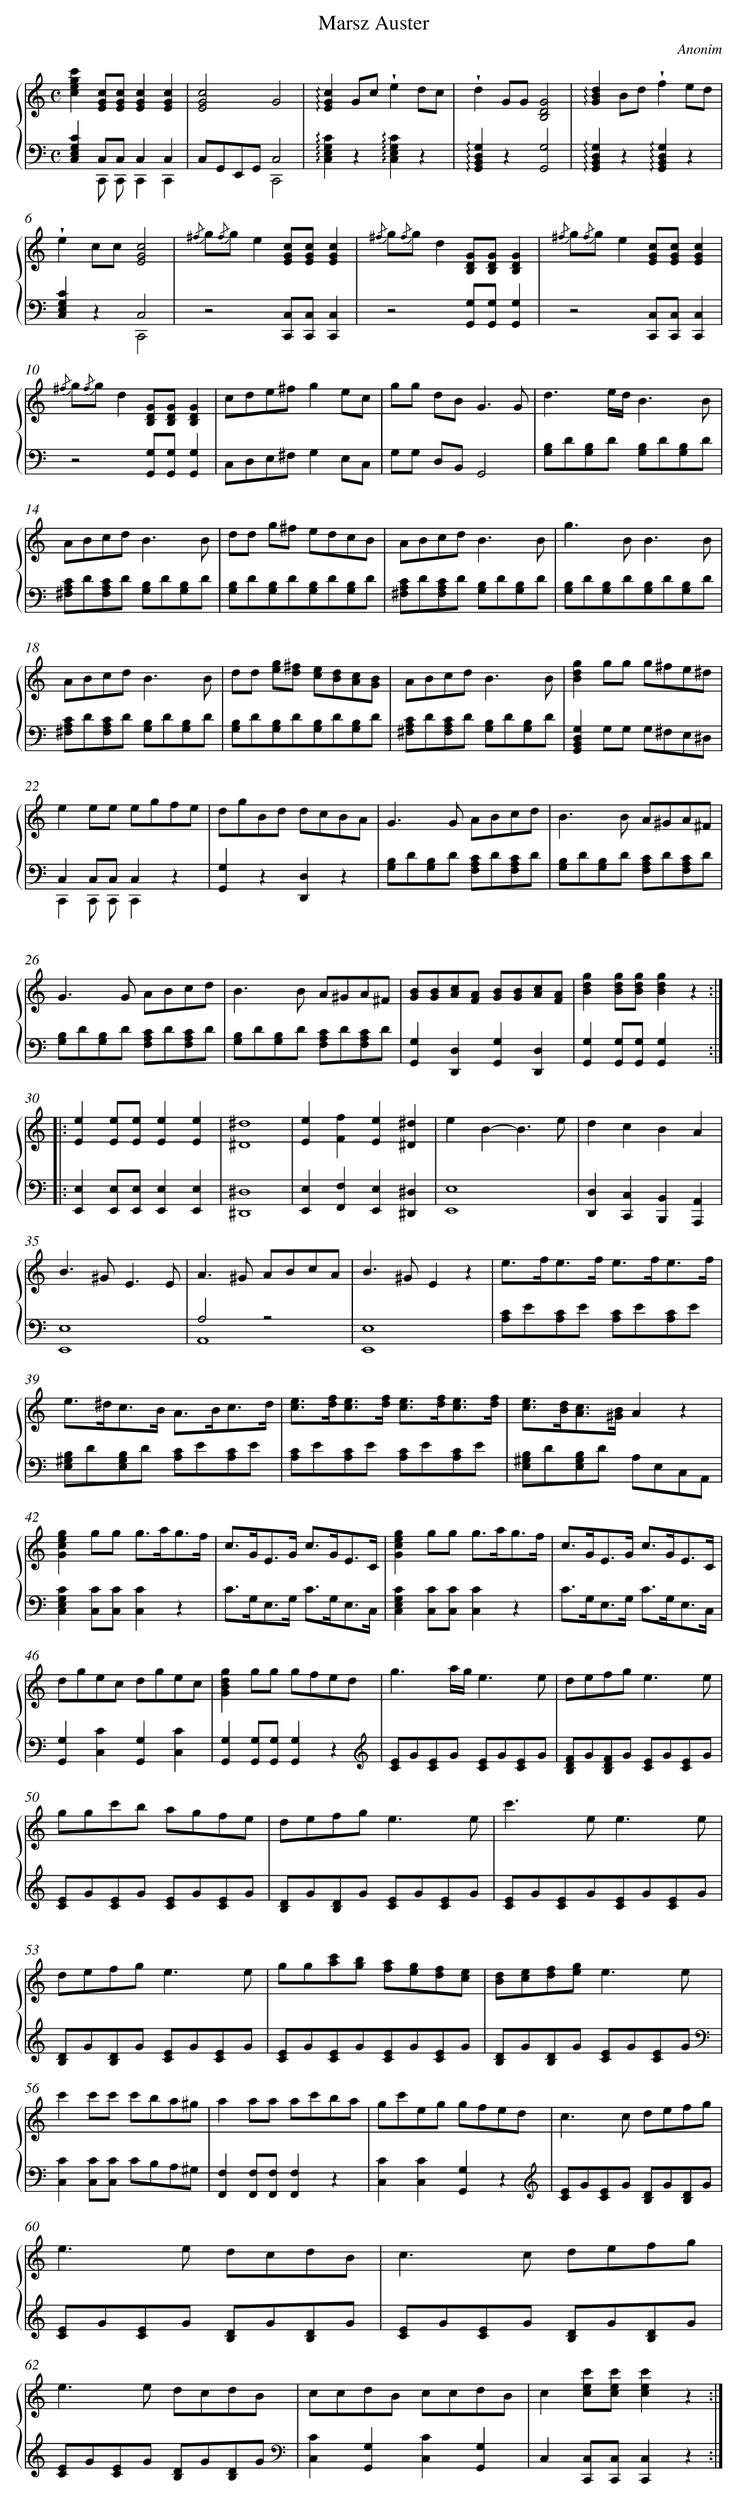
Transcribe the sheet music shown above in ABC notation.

X:1
T: Marsz Auster
C: Anonim
L: 1/8
M: C
%%staves {1 2}
V: 1 clef=treble
V: 2 clef=bass
K: C
[V:1] [c'2g2e2c2][cGE][cGE][c2G2E2][c2G2E2] |
[V:2] [C2G,2E,2C,2]C,C,C,2C,2 & x2C,, C,,C,,2C,,2 |
[V:1] [c4G4E4]G4 |
[V:2] C,G,,E,,G,,C,4 & x4C,,4 |
[V:1] !arpeggio![c2G2E2]Gc!wedge!e2dc |
[V:2] !arpeggio![C2G,2E,2C,2]z2!arpeggio![C2G,2E,2C,2]z2 |
[V:1] !wedge!d2GG[G4D4B,4] |
[V:2] !arpeggio![G,2D,2B,,2G,,2]z2[G,4G,,4] |
[V:1] !arpeggio![d2B2G2]Bd!wedge!f2ed |
[V:2] !arpeggio![G,2D,2B,,2G,,2]z2!arpeggio![G,2D,2B,,2G,,2]z2 |
[V:1] !wedge!e2cc[c4G4E4] |
[V:2] [C2G,2E,2C,2]z2C,4 & x4C,,4 |
[V:1] {/^f} g{/f}ge2[cGE][cGE][c2G2E2] |
[V:2] z4[C,C,,][C,C,,][C,2C,,2] |
[V:1] {/^f} g{/f}gd2[GDB,][GDB,][G2D2B,2] |
[V:2] z4[G,G,,][G,G,,][G,2G,,2] |
[V:1] {/^f} g{/f}ge2[cGE][cGE][c2G2E2] |
[V:2] z4[C,C,,][C,C,,][C,2C,,2] |
[V:1] {/^f} g{/f}gd2[GDB,][GDB,][G2D2B,2] |
[V:2] z4[G,G,,][G,G,,][G,2G,,2] |
[V:1] cde^fg2ec |
[V:2] C,D,E,^F,G,2E,C, |
[V:1] gg dB2<G2G |
[V:2] G,G, D,B,,G,,4 |
[V:1] d3e/d/B3B |
[V:2] [B,G,]D[B,G,]D [B,G,]D[B,G,]D |
[V:1] ABcd2<B2B |
[V:2] [CA,^F,]D[CA,F,]D [B,G,]D[B,G,]D |
[V:1] dd g^f edcB |
[V:2] [B,G,]D[B,G,]D[B,G,]D[B,G,]D |
[V:1] ABcd2<B2B |
[V:2] [CA,^F,]D[CA,F,]D [B,G,]D[B,G,]D |
[V:1] g2>B2B3B |
[V:2] [B,G,]D[B,G,]D[B,G,]D[B,G,]D |
[V:1] ABcd2<B2B |
[V:2] [CA,^F,]D[CA,F,]D [B,G,]D[B,G,]D |
[V:1] dd [ge][^fd] [ec][dB][cA][BG] |
[V:2] [B,G,]D[B,G,]D[B,G,]D[B,G,]D |
[V:1] ABcd2<B2B |
[V:2] [CA,^F,]D[CA,F,]D [B,G,]D[B,G,]D |
[V:1] [g2d2B2]gg g^fe^d |
[V:2] [G,2D,2B,,2G,,2]G,G, G,^F,E,^D, |
[V:1] e2ee egfe |
[V:2] C,2C,C,C,2z2 & C,,2C,, C,,C,,2x2 |
[V:1] dgBd dcBA |
[V:2] [G,2G,,2]z2[D,2D,,2]z2 |
[V:1] G2>G2 ABcd |
[V:2] [B,G,]D[B,G,]D [CA,F,]D[CA,F,]D |
[V:1] B2>B2 A^GA^F |
[V:2] [B,G,]D[B,G,]D [CA,F,]D[CA,F,]D |
[V:1] G2>G2 ABcd |
[V:2] [B,G,]D[B,G,]D [CA,F,]D[CA,F,]D |
[V:1] B2>B2 A^GA^F |
[V:2] [B,G,]D[B,G,]D [CA,F,]D[CA,F,]D |
[V:1] [BG][BG][cA][AF] [BG][BG][cA][AF] |
[V:2] [G,2G,,2][D,2D,,2][G,2G,,2][D,2D,,2] |
[V:1] [g2d2B2][gdB][gdB][g2d2B2]z2 :|]|:
[V:2] [G,2G,,2][G,G,,][G,G,,][G,2G,,2]x2 :|]|:
[V:1] [e2E2][eE][eE][e2E2][e2E2] |
[V:2] [E,2E,,2][E,E,,][E,E,,][E,2E,,2][E,2E,,2] |
[V:1] [^d8^D8] |
[V:2] [^D,8^D,,8] |
[V:1] [e2E2][f2F2][e2E2][^d2^D2] |
[V:2] [E,2E,,2][F,2F,,2][E,2E,,2][^D,2^D,,2] |
[V:1] e2B2-B3e |
[V:2] [E,8E,,8] |
[V:1] d2c2B2A2 |
[V:2] [D,2D,,2][C,2C,,2][B,,2B,,,2][A,,2A,,,2] |
[V:1] B2>^G2E3E |
[V:2] [E,8E,,8] |
[V:1] A2>^G2 ABcA |
[V:2] A,4z4 & A,,8 |
[V:1] B2>^G2E2z2 |
[V:2] [E,8E,,8] |
[V:1] e>fe>f e>fe3/f/ |
[V:2] [CA,]E[CA,]E [CA,]E[CA,]E |
[V:1] e>^dc>B A>Bc3/d/ |
[V:2] [B,^G,E,]D[B,G,E,]D [CA,]E[CA,]E |
[V:1] [ec]>[fd][ec]>[fd] [ec]>[fd][e3/c3/][f/d/] |
[V:2] [CA,]E[CA,]E [CA,]E[CA,]E |
[V:1] [ec]>[dB][cA]>[B^G]A2z2 |
[V:2] [B,^G,E,]D[B,G,E,]D A,E,C,A,, |
[V:1] [g2e2c2G2]gg g>ag3/f/ |
[V:2] [C2G,2E,2C,2][CC,][CC,][C2C,2]z2 |
[V:1] c>GE>G c>GE3/C/ |
[V:2] C>G,E,>G, C>G,E,3/C,/ |
[V:1] [g2e2c2G2]gg g>ag3/f/ |
[V:2] [C2G,2E,2C,2][CC,][CC,][C2C,2]z2 |
[V:1] c>GE>G c>GE3/C/ |
[V:2] C>G,E,>G, C>G,E,3/C,/ |
[V:1] dgec dgec |
[V:2] [G,2G,,2][C2C,2][G,2G,,2][C2C,2] |
[V:1] [g2d2B2G2]gg gfed |
[V:2] [G,2G,,2][G,G,,][G,G,,][G,2G,,2]z2[K:clef=treble] |
[V:1] g3a/g/e3e |
[V:2] [EC]G[EC]G [EC]G[EC]G |
[V:1] defg2<e2e |
[V:2] [FDB,]G[FDB,]G [EC]G[EC]G |
[V:1] ggc'b agfe |
[V:2] [EC]G[EC]G [EC]G[EC]G |
[V:1] defg2<e2e |
[V:2] [DB,]G[DB,]G [EC]G[EC]G |
[V:1] c'2>e2e3e |
[V:2] [EC]G[EC]G[EC]G[EC]G |
[V:1] defg2<e2e |
[V:2] [DB,]G[DB,]G [EC]G[EC]G |
[V:1] gg[c'a][bg] [af][ge][fd][ec] |
[V:2] [EC]G[EC]G[EC]G[EC]G |
[V:1] [dB][ec][fd][g2e2]<e2e |
[V:2] [DB,]G[DB,]G [EC]G[EC]G |
[V:1] c'2c'c' c'ba^g |
[V:2] [K:clef=bass][C2C,2][CC,][CC,] CB,A,^G, |
[V:1] a2aa ac'ba |
[V:2] [F,2F,,2][F,F,,][F,F,,][F,2F,,2]z2 |
[V:1] gc'eg gfed |
[V:2] [C2C,2][C2C,2][G,2G,,2]z2[K:clef=treble] |
[V:1] c2>c2 defg |
[V:2] [EC]G[EC]G [DB,]G[DB,]G |
[V:1] e2>e2 dcdB |
[V:2] [EC]G[EC]G [DB,]G[DB,]G |
[V:1] c2>c2 defg |
[V:2] [EC]G[EC]G [DB,]G[DB,]G |
[V:1] e2>e2 dcdB |
[V:2] [EC]G[EC]G [DB,]G[DB,]G |
[V:1] ccdB ccdB |
[V:2] [K:clef=bass][C2C,2][G,2G,,2][C2C,2][G,2G,,2] |
[V:1] c2[c'ec][c'ec][c'2e2c2]z2 :|]
[V:2] C,2[C,C,,][C,C,,][C,2C,,2]z2 :|]
